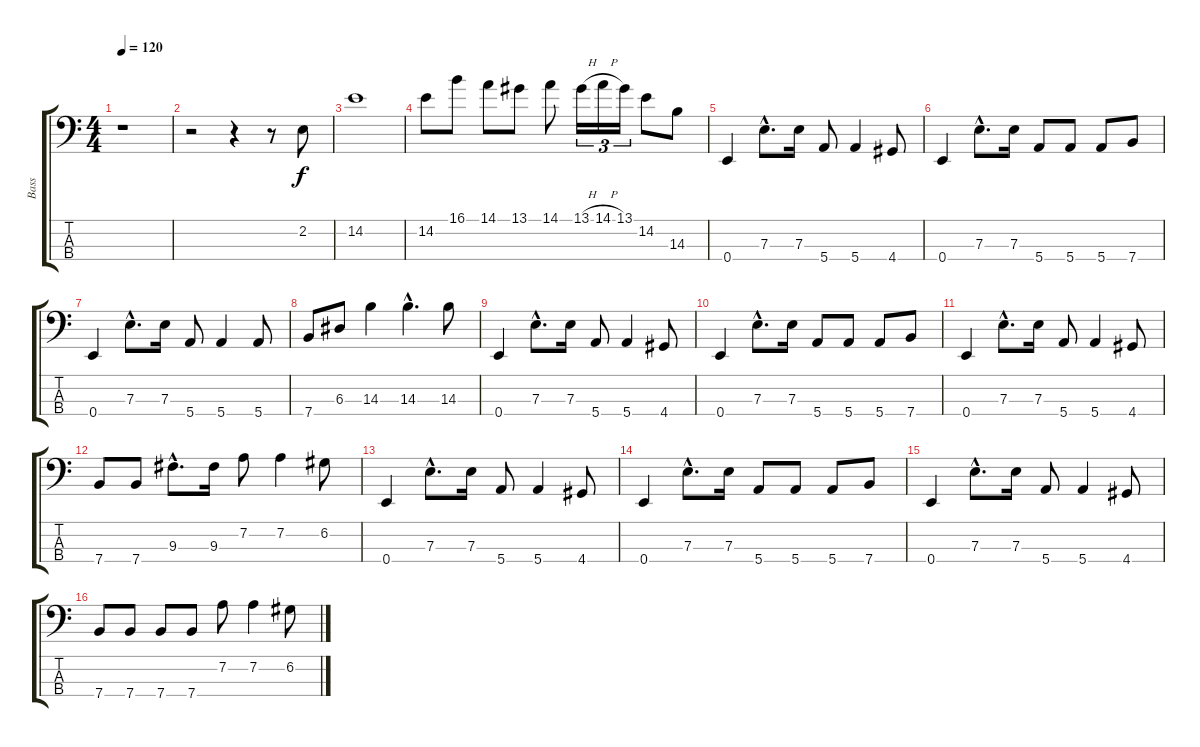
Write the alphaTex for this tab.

\track ("Bass" "Bass") {instrument electricbassfinger}
\staff {score tabs}
\tuning (G2 D2 A1 E1) {hide}
\ts (4 4)
\tempo 120
\clef f4
\ks c
r.1{dy f instrument electricbassfinger} |
r.2 r.4 r.8 2.2.8 |
14.2.1 |
14.2.8 16.1.8 14.1.8 13.1.8 14.1.8 13.1{h}.16{tu (3 2)} 14.1{h}.16{tu (3 2)} 13.1.16{tu (3 2)} 14.2.8 14.3.8 |
0.4.4 7.3{hac}.8{d} 7.3.16 5.4.8 5.4.4 4.4.8 |
0.4.4 7.3{hac}.8{d} 7.3.16 5.4.8 5.4.8 5.4.8 7.4.8 |
0.4.4 7.3{hac}.8{d} 7.3.16 5.4.8 5.4.4 5.4.8 |
7.4.8 6.3.8 14.3.4 14.3{hac}.4{d} 14.3.8 |
0.4.4 7.3{hac}.8{d} 7.3.16 5.4.8 5.4.4 4.4.8 |
0.4.4 7.3{hac}.8{d} 7.3.16 5.4.8 5.4.8 5.4.8 7.4.8 |
0.4.4 7.3{hac}.8{d} 7.3.16 5.4.8 5.4.4 4.4.8 |
7.4.8 7.4.8 9.3{hac}.8{d} 9.3.16 7.2.8 7.2.4 6.2.8 |
0.4.4 7.3{hac}.8{d} 7.3.16 5.4.8 5.4.4 4.4.8 |
0.4.4 7.3{hac}.8{d} 7.3.16 5.4.8 5.4.8 5.4.8 7.4.8 |
0.4.4 7.3{hac}.8{d} 7.3.16 5.4.8 5.4.4 4.4.8 |
7.4.8 7.4.8 7.4.8 7.4.8 7.2.8 7.2.4 6.2.8
